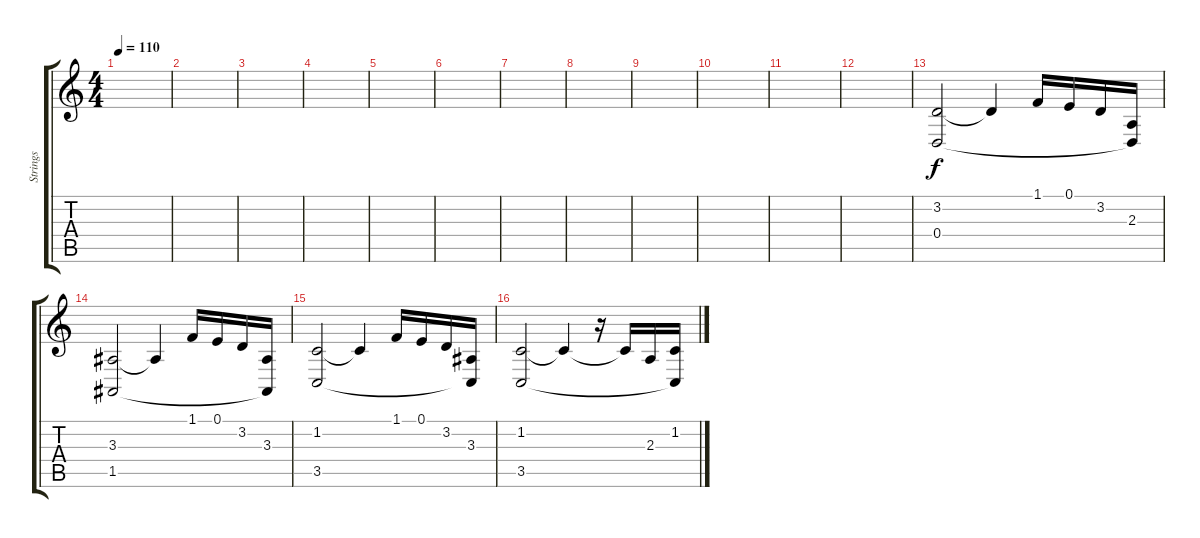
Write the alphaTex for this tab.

\track ("Strings" "Strings") {instrument stringensemble1}
\staff {score tabs}
\tuning (E4 B3 G3 D3 A2 E2) {hide}
\ts (4 4)
\tempo 110
\clef g2
\ks c
|
|
|
|
|
|
|
|
|
|
|
|
(3.2 0.4).2 3.2{t}.4 1.1.16 0.1.16 3.2.16 (2.3 0.4{t}).16 |
(3.3 1.5).2 3.3{t}.4 1.1.16 0.1.16 3.2.16 (3.3 1.5{t}).16 |
(1.2 3.5).2 1.2{t}.4 1.1.16 0.1.16 3.2.16 (3.3 3.5{t}).16 |
(1.2 3.5).2 1.2{t}.4 r.16 1.2{t}.16 2.3.16 (1.2 3.5{t}).16
